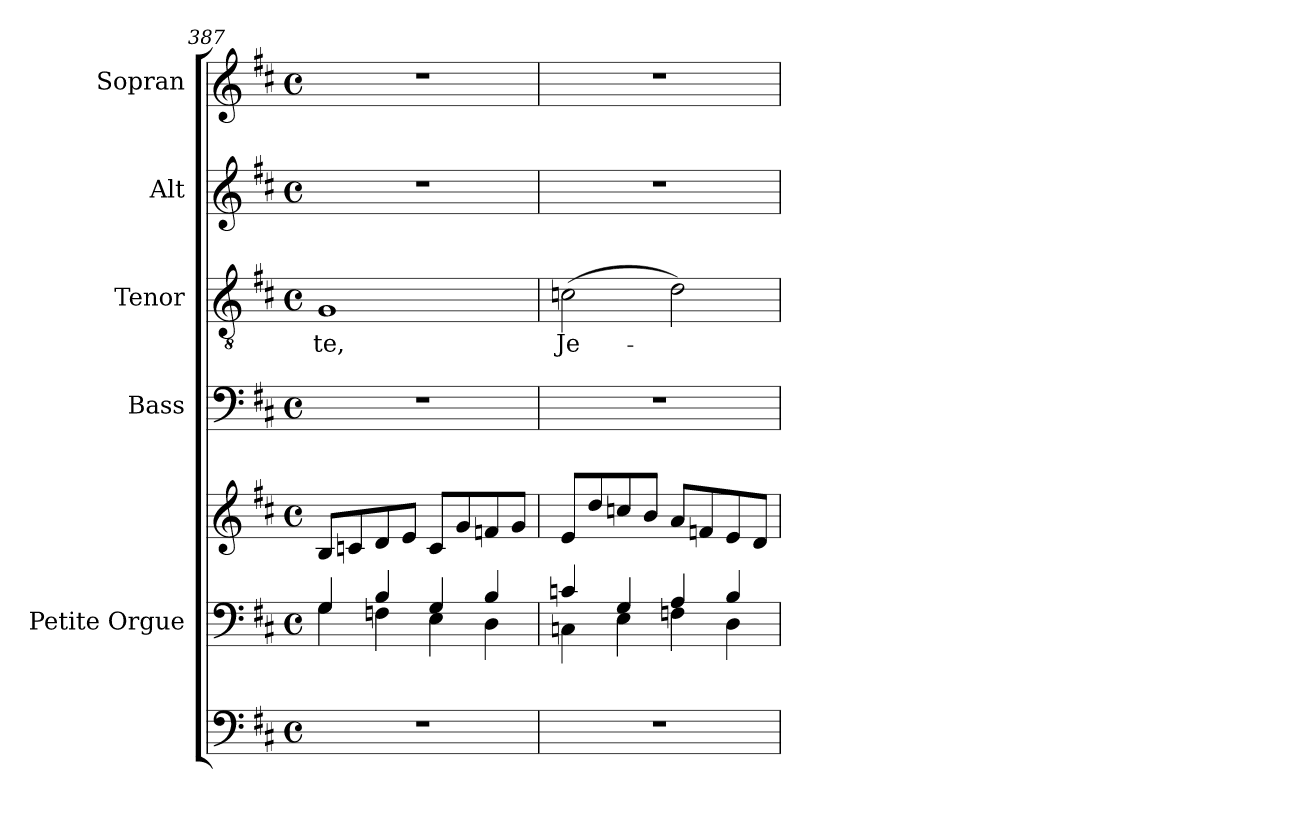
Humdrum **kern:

**kern	**kern	**kern	**kern	**kern	**text	**kern	**kern
*part6	*part5	*part5	*part4	*part3	*part3	*part2	*part1
*staff7	*staff6	*staff5	*staff4	*staff3	*staff3	*staff2	*staff1
*	*I"Petite Orgue	*	*I"Bass	*I"Tenor	*	*I"Alt	*I"Sopran
*	*I'Org. 1	*	*I'B.	*I'T.	*	*I'A.	*I'S.
*clefF4	*clefF4	*clefG2	*clefF4	*clefGv2	*	*clefG2	*clefG2
*k[f#c#]	*k[f#c#]	*k[f#c#]	*k[f#c#]	*k[f#c#]	*	*k[f#c#]	*k[f#c#]
*D:	*D:	*D:	*D:	*D:	*	*D:	*D:
*M4/4	*M4/4	*M4/4	*M4/4	*M4/4	*	*M4/4	*M4/4
*met(c)	*met(c)	*met(c)	*met(c)	*met(c)	*	*met(c)	*met(c)
=387	=387	=387	=387	=387	=387	=387	=387
*	*^	*	*	*	*	*	*
!	!	!	!	!	!	!LO:LY:b	!	!
1r	4G/	4G\	8B/L	1r	1G	-te,	1r	1r
.	.	.	8cn/	.	.	.	.	.
.	4B/	4Fn\	8d/	.	.	.	.	.
.	.	.	8e/J	.	.	.	.	.
.	4G/	4E\	8c/L	.	.	.	.	.
.	.	.	8g/	.	.	.	.	.
.	4B/	4D\	8fn/	.	.	.	.	.
.	.	.	8g/J	.	.	.	.	.
=388	=388	=388	=388	=388	=388	=388	=388	=388
!	!	!	!	!	!	!LO:LY:b	!	!
1r	4cn/	4Cn\	8e/L	1r	(>2cn\	Je-	1r	1r
.	.	.	8dd/	.	.	.	.	.
.	4G/	4E\	8ccn/	.	.	.	.	.
.	.	.	8b/J	.	.	.	.	.
.	4A/	4Fn\	8a/L	.	2d\)	.	.	.
.	.	.	8fn/	.	.	.	.	.
.	4B/	4D\	8e/	.	.	.	.	.
.	.	.	8d/J	.	.	.	.	.
*	*v	*v	*	*	*	*	*	*
=	=	=	=	=	=	=	=
*-	*-	*-	*-	*-	*-	*-	*-
